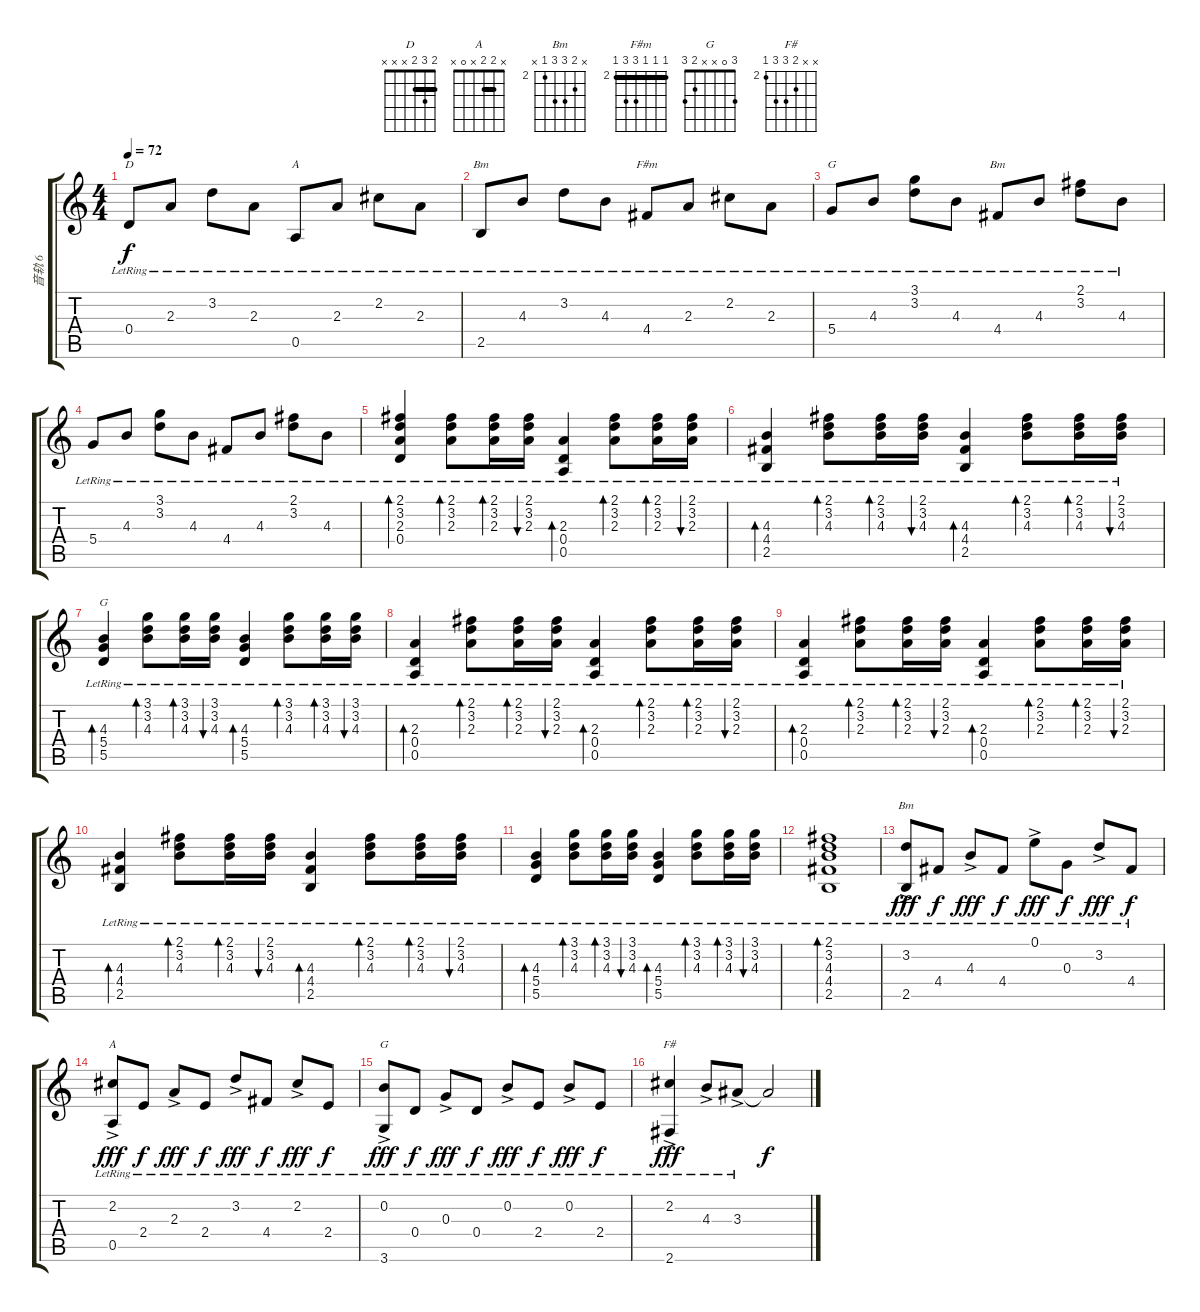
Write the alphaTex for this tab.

\track ("音轨 6" "音轨 6") {instrument electricbassfinger}
\staff {score tabs}
\tuning (E4 B3 G3 D3 A2 E2) {hide}
\chord ("D" 2 3 2 x x x) {barre 2}
\chord ("A" x 2 2 2 x x)
\chord ("Bm" x 3 4 4 x 2) {firstfret 2 barre 2}
\chord ("F#m" 2 2 2 4 4 2) {firstfret 2 barre 2}
\chord ("G" x 3 4 5 5 3) {firstfret 3 barre 3}
\chord ("Bm" 2 3 4 4 2 2) {firstfret 2 barre 2}
\chord ("G" x x 4 5 5 3) {firstfret 3 barre 3}
\chord ("Bm" x 3 4 4 2 x) {firstfret 2}
\chord ("A" x 2 2 x 0 x) {barre 2}
\chord ("G" 3 0 x x 2 3)
\chord ("F#" x x 3 4 4 2) {firstfret 2 barre 2}
\ts (4 4)
\tempo 72
\clef g2
\ks c
0.4{lr}.8{ch "D" dy f} 2.3{lr}.8 3.2{lr}.8 2.3{lr}.8 0.5{lr}.8{ch "A"} 2.3{lr}.8 2.2{lr}.8 2.3{lr}.8 |
2.5{lr}.8{ch "Bm"} 4.3{lr}.8 3.2{lr}.8 4.3{lr}.8 4.4{lr}.8{ch "F#m"} 2.3{lr}.8 2.2{lr}.8 2.3{lr}.8 |
5.4{lr}.8{ch "G"} 4.3{lr}.8 (3.1{lr} 3.2{lr}).8 4.3{lr}.8 4.4{lr}.8{ch "Bm"} 4.3{lr}.8 (2.1{lr} 3.2{lr}).8 4.3{lr}.8 |
5.4{lr}.8 4.3{lr}.8 (3.1{lr} 3.2{lr}).8 4.3{lr}.8 4.4{lr}.8 4.3{lr}.8 (2.1{lr} 3.2{lr}).8 4.3{lr}.8 |
(2.1{lr} 3.2{lr} 2.3{lr} 0.4{lr}).4{bd 60} (2.1{lr} 3.2{lr} 2.3{lr}).8{bd 120} (2.1{lr} 3.2{lr} 2.3{lr}).16{bd 120} (2.1{lr} 3.2{lr} 2.3{lr}).16{bu 120} (2.3{lr} 0.4{lr} 0.5{lr}).4{bd 120} (2.1{lr} 3.2{lr} 2.3{lr}).8{bd 120} (2.1{lr} 3.2{lr} 2.3{lr}).16{bd 120} (2.1{lr} 3.2{lr} 2.3{lr}).16{bu 120} |
(4.3{lr} 4.4{lr} 2.5{lr}).4{bd 60} (2.1{lr} 3.2{lr} 4.3{lr}).8{bd 60} (2.1{lr} 3.2{lr} 4.3{lr}).16{bd 60} (2.1{lr} 3.2{lr} 4.3{lr}).16{bu 60} (4.3{lr} 4.4{lr} 2.5{lr}).4{bd 60} (2.1{lr} 3.2{lr} 4.3{lr}).8{bd 60} (2.1{lr} 3.2{lr} 4.3{lr}).16{bd 60} (2.1{lr} 3.2{lr} 4.3{lr}).16{bu 60} |
(4.3{lr} 5.4{lr} 5.5{lr}).4{bd 60 ch "G"} (3.1{lr} 3.2{lr} 4.3{lr}).8{bd 60} (3.1{lr} 3.2{lr} 4.3{lr}).16{bd 60} (3.1{lr} 3.2{lr} 4.3{lr}).16{bu 60} (4.3{lr} 5.4{lr} 5.5{lr}).4{bd 60} (3.1{lr} 3.2{lr} 4.3{lr}).8{bd 60} (3.1{lr} 3.2{lr} 4.3{lr}).16{bd 60} (3.1{lr} 3.2{lr} 4.3{lr}).16{bu 60} |
(2.3{lr} 0.4{lr} 0.5{lr}).4{bd 60} (2.1{lr} 3.2{lr} 2.3{lr}).8{bd 120} (2.1{lr} 3.2{lr} 2.3{lr}).16{bd 120} (2.1{lr} 3.2{lr} 2.3{lr}).16{bu 120} (2.3{lr} 0.4{lr} 0.5{lr}).4{bd 120} (2.1{lr} 3.2{lr} 2.3{lr}).8{bd 120} (2.1{lr} 3.2{lr} 2.3{lr}).16{bd 120} (2.1{lr} 3.2{lr} 2.3{lr}).16{bu 120} |
(2.3{lr} 0.4{lr} 0.5{lr}).4{bd 60} (2.1{lr} 3.2{lr} 2.3{lr}).8{bd 120} (2.1{lr} 3.2{lr} 2.3{lr}).16{bd 120} (2.1{lr} 3.2{lr} 2.3{lr}).16{bu 120} (2.3{lr} 0.4{lr} 0.5{lr}).4{bd 120} (2.1{lr} 3.2{lr} 2.3{lr}).8{bd 120} (2.1{lr} 3.2{lr} 2.3{lr}).16{bd 120} (2.1{lr} 3.2{lr} 2.3{lr}).16{bu 120} |
(4.3{lr} 4.4{lr} 2.5{lr}).4{bd 60} (2.1{lr} 3.2{lr} 4.3{lr}).8{bd 60} (2.1{lr} 3.2{lr} 4.3{lr}).16{bd 60} (2.1{lr} 3.2{lr} 4.3{lr}).16{bu 60} (4.3{lr} 4.4{lr} 2.5{lr}).4{bd 60} (2.1{lr} 3.2{lr} 4.3{lr}).8{bd 60} (2.1{lr} 3.2{lr} 4.3{lr}).16{bd 60} (2.1{lr} 3.2{lr} 4.3{lr}).16{bu 60} |
(4.3{lr} 5.4{lr} 5.5{lr}).4{bd 60} (3.1{lr} 3.2{lr} 4.3{lr}).8{bd 60} (3.1{lr} 3.2{lr} 4.3{lr}).16{bd 60} (3.1{lr} 3.2{lr} 4.3{lr}).16{bu 60} (4.3{lr} 5.4{lr} 5.5{lr}).4{bd 60} (3.1{lr} 3.2{lr} 4.3{lr}).8{bd 60} (3.1{lr} 3.2{lr} 4.3{lr}).16{bd 60} (3.1{lr} 3.2{lr} 4.3{lr}).16{bu 60} |
(2.1{lr} 3.2{lr} 4.3{lr} 4.4{lr} 2.5{lr}).1{bd 60} |
(3.2{ac lr} 2.5{lr}).8{ch "Bm" dy fff} 4.4{lr}.8{dy f} 4.3{ac lr}.8{dy fff} 4.4{lr}.8{dy f} 0.1{ac lr}.8{dy fff} 0.3{lr}.8{dy f} 3.2{ac lr}.8{dy fff} 4.4{lr}.8{dy f} |
(2.2{ac lr} 0.5{lr}).8{ch "A" dy fff} 2.4{lr}.8{dy f} 2.3{ac lr}.8{dy fff} 2.4{lr}.8{dy f} 3.2{ac lr}.8{dy fff} 4.4{lr}.8{dy f} 2.2{ac lr}.8{dy fff} 2.4{lr}.8{dy f} |
(0.2{ac lr} 3.6{lr}).8{ch "G" dy fff} 0.4{lr}.8{dy f} 0.3{ac lr}.8{dy fff} 0.4{lr}.8{dy f} 0.2{ac lr}.8{dy fff} 2.4{lr}.8{dy f} 0.2{ac lr}.8{dy fff} 2.4{lr}.8{dy f} |
(2.2{ac lr} 2.6{lr}).4{ch "F#" dy fff} 4.3{ac lr}.8 3.3{ac lr}.8 3.3{t}.2{dy f}
